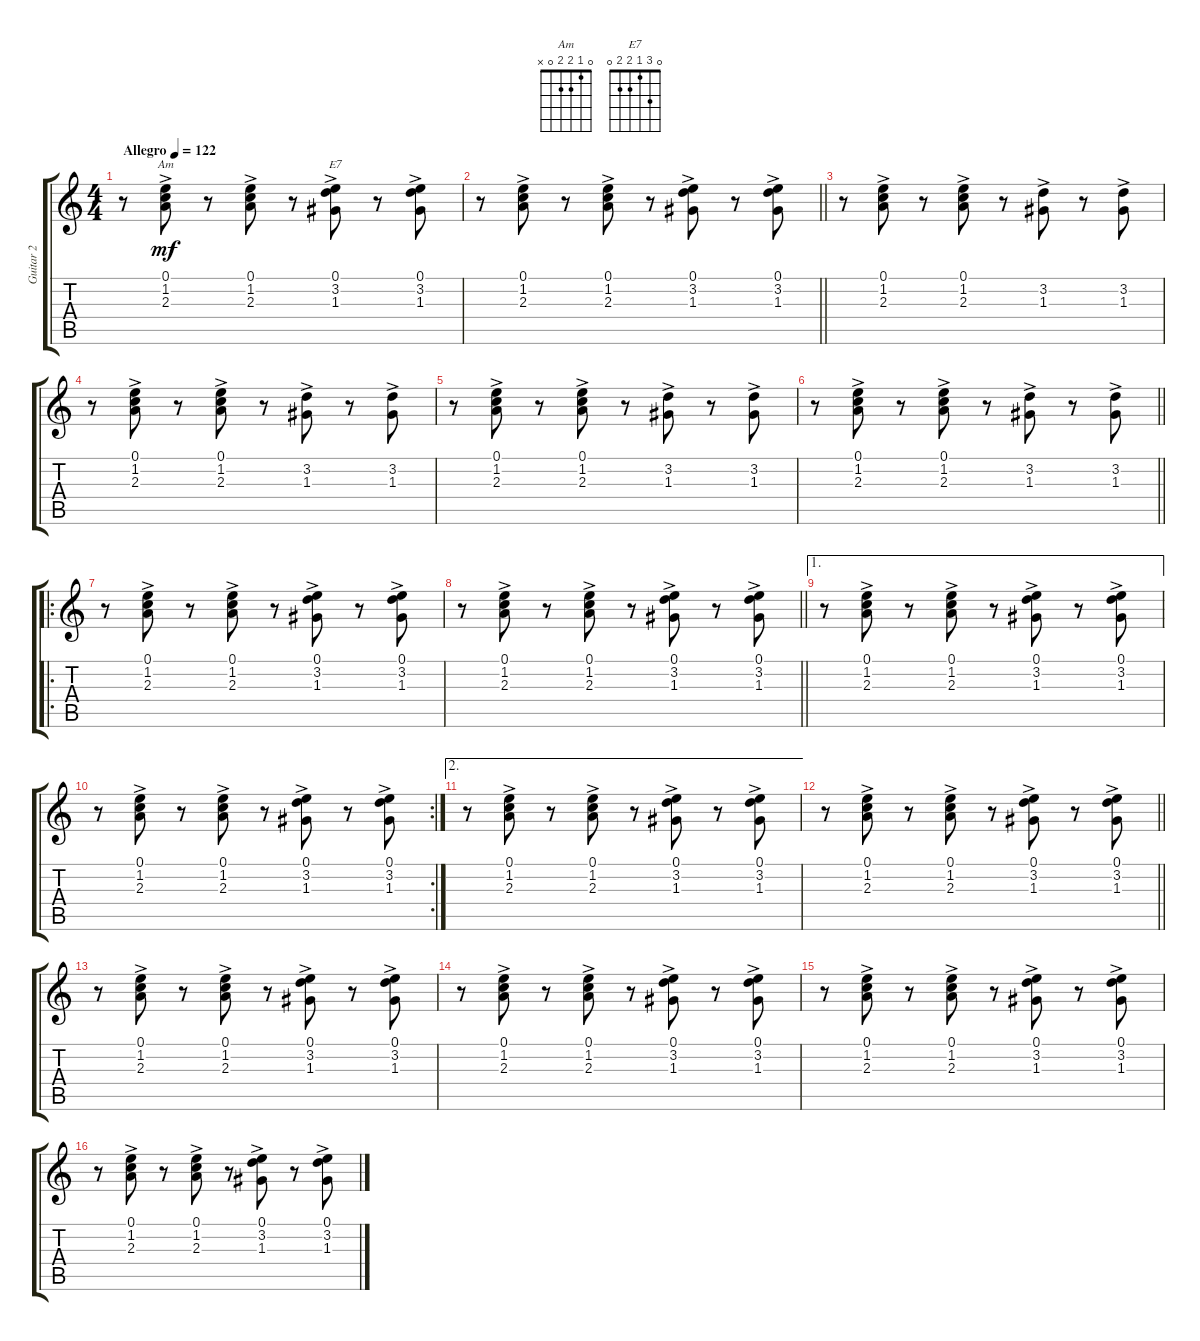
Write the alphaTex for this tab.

\track ("Guitar 2" "Guitar 2") {instrument acousticguitarsteel}
\staff {score tabs}
\tuning (E4 B3 G3 D3 A2 E2) {hide}
\chord ("Am" 0 1 2 2 0 x)
\chord ("E7" 0 3 1 2 2 0)
\ts (4 4)
\tempo (122 "Allegro")
\clef g2
\ks c
r.8{dy mf instrument acousticguitarsteel} (0.1{ac} 1.2{ac} 2.3{ac}).8{ch "Am"} r.8 (0.1{ac} 1.2{ac} 2.3{ac}).8 r.8 (0.1{ac} 3.2{ac} 1.3{ac}).8{ch "E7"} r.8 (0.1{ac} 3.2{ac} 1.3{ac}).8 |
\barLineRight lightlight
r.8 (0.1{ac} 1.2{ac} 2.3{ac}).8 r.8 (0.1{ac} 1.2{ac} 2.3{ac}).8 r.8 (0.1{ac} 3.2{ac} 1.3{ac}).8 r.8 (0.1{ac} 3.2{ac} 1.3{ac}).8 |
r.8 (0.1{ac} 1.2{ac} 2.3{ac}).8 r.8 (0.1{ac} 1.2{ac} 2.3{ac}).8 r.8 (3.2{ac} 1.3{ac}).8 r.8 (3.2{ac} 1.3{ac}).8 |
r.8 (0.1{ac} 1.2{ac} 2.3{ac}).8 r.8 (0.1{ac} 1.2{ac} 2.3{ac}).8 r.8 (3.2{ac} 1.3{ac}).8 r.8 (3.2{ac} 1.3{ac}).8 |
r.8 (0.1{ac} 1.2{ac} 2.3{ac}).8 r.8 (0.1{ac} 1.2{ac} 2.3{ac}).8 r.8 (3.2{ac} 1.3{ac}).8 r.8 (3.2{ac} 1.3{ac}).8 |
\barLineRight lightlight
r.8 (0.1{ac} 1.2{ac} 2.3{ac}).8 r.8 (0.1{ac} 1.2{ac} 2.3{ac}).8 r.8 (3.2{ac} 1.3{ac}).8 r.8 (3.2{ac} 1.3{ac}).8 |
\ro
r.8 (0.1{ac} 1.2{ac} 2.3{ac}).8 r.8 (0.1{ac} 1.2{ac} 2.3{ac}).8 r.8 (0.1{ac} 3.2{ac} 1.3{ac}).8 r.8 (0.1{ac} 3.2{ac} 1.3{ac}).8 |
\barLineRight lightlight
r.8 (0.1{ac} 1.2{ac} 2.3{ac}).8 r.8 (0.1{ac} 1.2{ac} 2.3{ac}).8 r.8 (0.1{ac} 3.2{ac} 1.3{ac}).8 r.8 (0.1{ac} 3.2{ac} 1.3{ac}).8 |
\ae 1
r.8 (0.1{ac} 1.2{ac} 2.3{ac}).8 r.8 (0.1{ac} 1.2{ac} 2.3{ac}).8 r.8 (0.1{ac} 3.2{ac} 1.3{ac}).8 r.8 (0.1{ac} 3.2{ac} 1.3{ac}).8 |
\rc 2
r.8 (0.1{ac} 1.2{ac} 2.3{ac}).8 r.8 (0.1{ac} 1.2{ac} 2.3{ac}).8 r.8 (0.1{ac} 3.2{ac} 1.3{ac}).8 r.8 (0.1{ac} 3.2{ac} 1.3{ac}).8 |
\ae 2
r.8 (0.1{ac} 1.2{ac} 2.3{ac}).8 r.8 (0.1{ac} 1.2{ac} 2.3{ac}).8 r.8 (0.1{ac} 3.2{ac} 1.3{ac}).8 r.8 (0.1{ac} 3.2{ac} 1.3{ac}).8 |
\barLineRight lightlight
r.8 (0.1{ac} 1.2{ac} 2.3{ac}).8 r.8 (0.1{ac} 1.2{ac} 2.3{ac}).8 r.8 (0.1{ac} 3.2{ac} 1.3{ac}).8 r.8 (0.1{ac} 3.2{ac} 1.3{ac}).8 |
r.8 (0.1{ac} 1.2{ac} 2.3{ac}).8 r.8 (0.1{ac} 1.2{ac} 2.3{ac}).8 r.8 (0.1{ac} 3.2{ac} 1.3{ac}).8 r.8 (0.1{ac} 3.2{ac} 1.3{ac}).8 |
r.8 (0.1{ac} 1.2{ac} 2.3{ac}).8 r.8 (0.1{ac} 1.2{ac} 2.3{ac}).8 r.8 (0.1{ac} 3.2{ac} 1.3{ac}).8 r.8 (0.1{ac} 3.2{ac} 1.3{ac}).8 |
r.8 (0.1{ac} 1.2{ac} 2.3{ac}).8 r.8 (0.1{ac} 1.2{ac} 2.3{ac}).8 r.8 (0.1{ac} 3.2{ac} 1.3{ac}).8 r.8 (0.1{ac} 3.2{ac} 1.3{ac}).8 |
r.8 (0.1{ac} 1.2{ac} 2.3{ac}).8 r.8 (0.1{ac} 1.2{ac} 2.3{ac}).8 r.8 (0.1{ac} 3.2{ac} 1.3{ac}).8 r.8 (0.1{ac} 3.2{ac} 1.3{ac}).8
